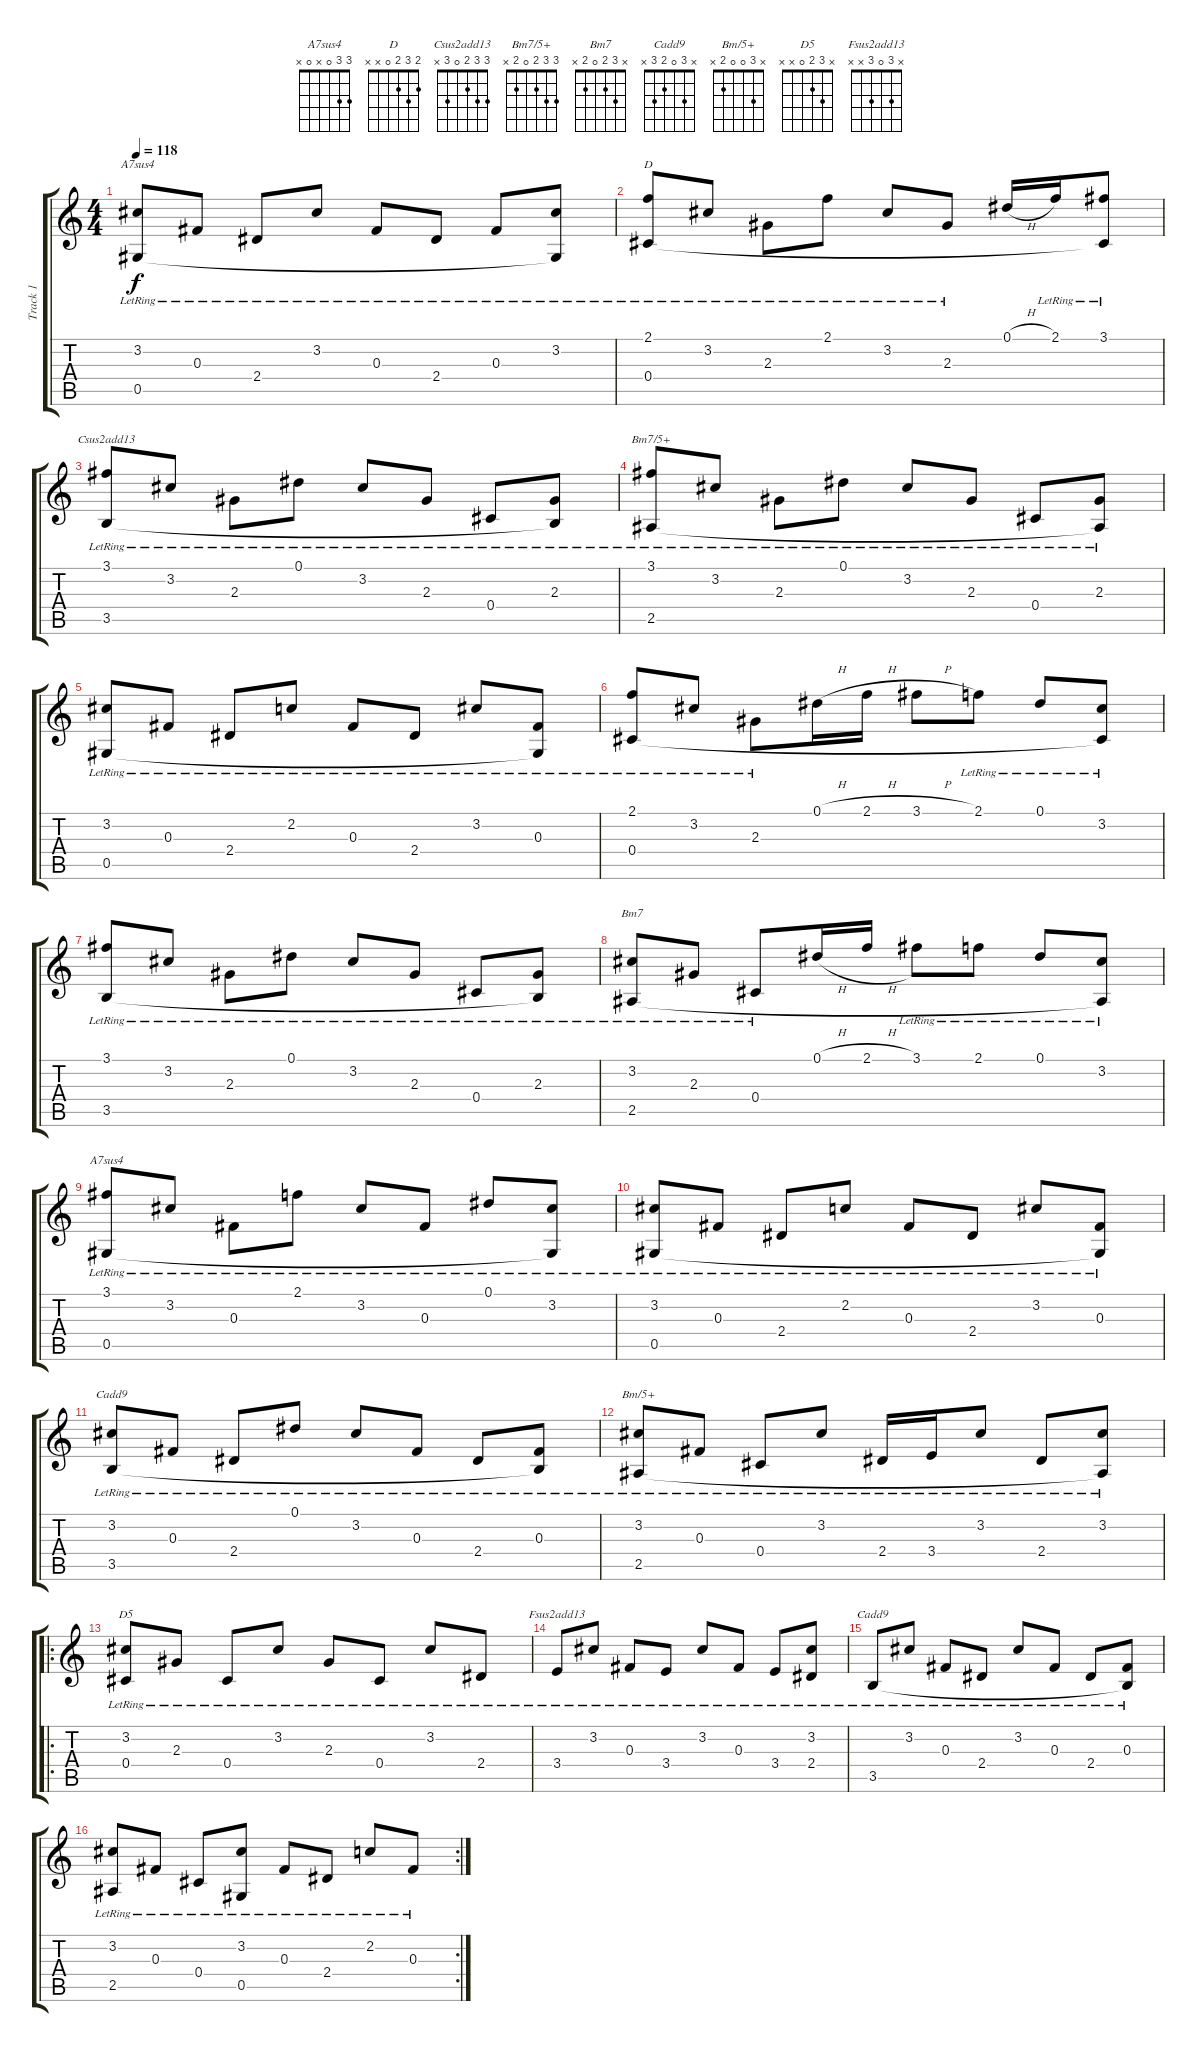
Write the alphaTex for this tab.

\track ("Track 1" "Track 1") {instrument acousticguitarsteel}
\staff {score tabs}
\tuning (Eb4 Bb3 Gb3 Db3 Ab2 Eb2) {hide}
\chord ("A7sus4" x 3 0 2 0 x)
\chord ("D" 2 3 2 0 x x)
\chord ("Csus2add13" 3 3 2 0 3 x)
\chord ("Bm7/5+" 3 3 2 0 2 x)
\chord ("Bm7" x 3 2 0 2 x)
\chord ("A7sus4" 3 3 0 x 0 x)
\chord ("Cadd9" 0 3 0 2 3 x)
\chord ("Bm/5+" x 3 0 0 2 x)
\chord ("D5" x 3 2 0 x x)
\chord ("Fsus2add13" x 3 0 3 x x)
\chord ("Cadd9" x 3 0 2 3 x)
\ts (4 4)
\tempo 118
\clef g2
\ks c
(3.2{lr} 0.5{lr}).8{ch "A7sus4" dy f} 0.3{lr}.8 2.4{lr}.8 3.2{lr}.8 0.3{lr}.8 2.4{lr}.8 0.3{lr}.8 (3.2{lr} 0.5{t}).8 |
(2.1{lr} 0.4{lr}).8{ch "D"} 3.2{lr}.8 2.3{lr}.8 2.1{lr}.8 3.2{lr}.8 2.3{lr}.8 0.1{h}.16 2.1{lr}.16 (3.1{lr} 0.4{t}).8 |
(3.1{lr} 3.5{lr}).8{ch "Csus2add13"} 3.2{lr}.8 2.3{lr}.8 0.1{lr}.8 3.2{lr}.8 2.3{lr}.8 0.4{lr}.8 (2.3{lr} 3.5{t}).8 |
(3.1{lr} 2.5{lr}).8{ch "Bm7/5+"} 3.2{lr}.8 2.3{lr}.8 0.1{lr}.8 3.2{lr}.8 2.3{lr}.8 0.4{lr}.8 (2.3{lr} 2.5{t}).8 |
(3.2{lr} 0.5{lr}).8 0.3{lr}.8 2.4{lr}.8 2.2{lr}.8 0.3{lr}.8 2.4{lr}.8 3.2{lr}.8 (0.3{lr} 0.5{t}).8 |
(2.1{lr} 0.4{lr}).8 3.2{lr}.8 2.3{lr}.8 0.1{h}.16 2.1{h}.16 3.1{h}.8 2.1{lr}.8 0.1{lr}.8 (3.2{lr} 0.4{t}).8 |
(3.1{lr} 3.5{lr}).8 3.2{lr}.8 2.3{lr}.8 0.1{lr}.8 3.2{lr}.8 2.3{lr}.8 0.4{lr}.8 (2.3{lr} 3.5{t}).8 |
(3.2{lr} 2.5{lr}).8{ch "Bm7"} 2.3{lr}.8 0.4{lr}.8 0.1{h}.16 2.1{h}.16 3.1{lr}.8 2.1{lr}.8 0.1{lr}.8 (3.2{lr} 2.5{t}).8 |
(3.1{lr} 0.5{lr}).8{ch "A7sus4"} 3.2{lr}.8 0.3{lr}.8 2.1{lr}.8 3.2{lr}.8 0.3{lr}.8 0.1{lr}.8 (3.2{lr} 0.5{t}).8 |
(3.2{lr} 0.5{lr}).8 0.3{lr}.8 2.4{lr}.8 2.2{lr}.8 0.3{lr}.8 2.4{lr}.8 3.2{lr}.8 (0.3{lr} 0.5{t}).8 |
(3.2{lr} 3.5{lr}).8{ch "Cadd9"} 0.3{lr}.8 2.4{lr}.8 0.1{lr}.8 3.2{lr}.8 0.3{lr}.8 2.4{lr}.8 (0.3{lr} 3.5{t}).8 |
(3.2{lr} 2.5{lr}).8{ch "Bm/5+"} 0.3{lr}.8 0.4{lr}.8 3.2{lr}.8 2.4{lr}.16 3.4{lr}.16 3.2{lr}.8 2.4{lr}.8 (3.2{lr} 2.5{t}).8 |
\ro
(3.2{lr} 0.4{lr}).8{ch "D5"} 2.3{lr}.8 0.4{lr}.8 3.2{lr}.8 2.3{lr}.8 0.4{lr}.8 3.2{lr}.8 2.4{lr}.8 |
3.4{lr}.8{ch "Fsus2add13"} 3.2{lr}.8 0.3{lr}.8 3.4{lr}.8 3.2{lr}.8 0.3{lr}.8 3.4{lr}.8 (3.2{lr} 2.4{lr}).8 |
3.5{lr}.8{ch "Cadd9"} 3.2{lr}.8 0.3{lr}.8 2.4{lr}.8 3.2{lr}.8 0.3{lr}.8 2.4{lr}.8 (0.3{lr} 3.5{t}).8 |
\rc 2
(3.2{lr} 2.5{lr}).8 0.3{lr}.8 0.4{lr}.8 (3.2{lr} 0.5{lr}).8 0.3{lr}.8 2.4{lr}.8 2.2{lr}.8 0.3{lr}.8
